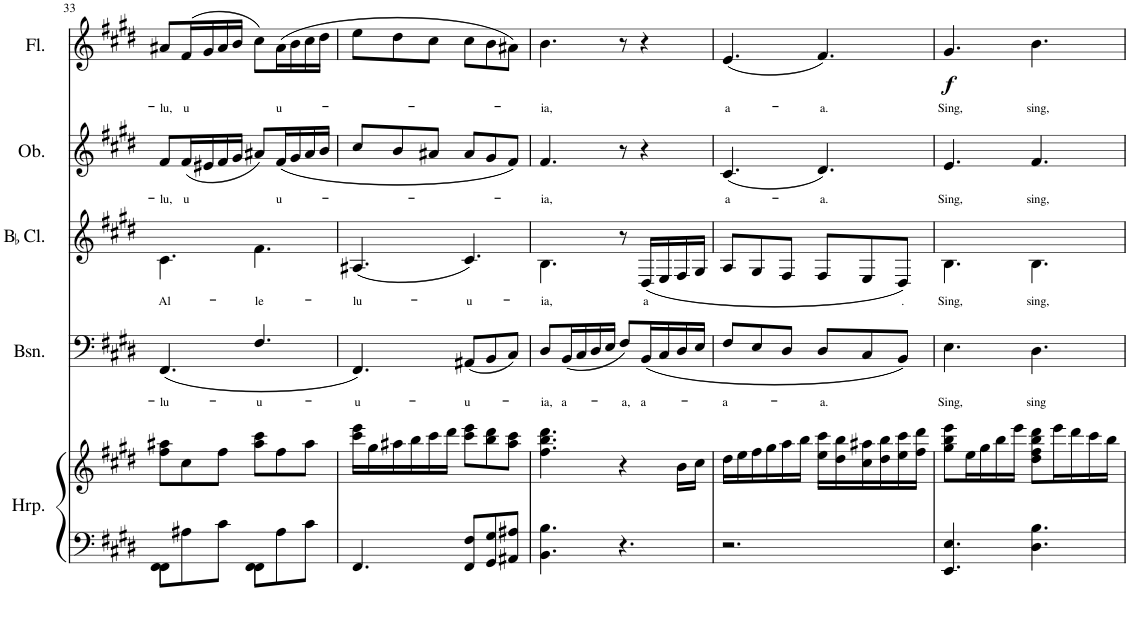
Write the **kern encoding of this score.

**kern	**kern	**kern	**text	**kern	**text	**kern	**text	**kern	**text	**dynam
*part5	*part5	*part4	*part4	*part3	*part3	*part2	*part2	*part1	*part1	*part1
*staff6	*staff5	*staff4	*staff4	*staff3	*staff3	*staff2	*staff2	*staff1	*staff1	*staff1
*I"Harp	*	*I"Bassoon	*	*I"BaccidentalFlat Clarinet	*	*I"Oboe	*	*I"Flute	*	*
*I'Hrp.	*	*I'Bsn.	*	*I'BaccidentalFlat Cl.	*	*I'Ob.	*	*I'Fl.	*	*
!!LO:PB:g=z
*clefF4	*clefG2	*clefF4	*	*clefG2	*	*clefG2	*	*clefG2	*	*
*	*	*	*	*ITrd1c2	*	*	*	*	*	*
*k[f#c#g#d#]	*k[f#c#g#d#]	*k[f#c#g#d#]	*	*k[f#c#g#d#]	*	*k[f#c#g#d#]	*	*k[f#c#g#d#]	*	*
*M6/8	*M6/8	*M6/8	*	*M6/8	*	*M6/8	*	*M6/8	*	*
=33	=33	=33	=33	=33	=33	=33	=33	=33	=33	=33
*^	*	*	*	*	*	*	*	*	*	*
!	!	!	!	!LO:LY:b	!	!LO:LY:b	!	!LO:LY:b	!	!LO:LY:b	!
4.FF#\	8FF#\L	8ff#\ 8aa#X\L	(4.FF#/	-lu-	4.c#\	Al-	8f#/L	-lu,	8a#X/L	-lu,	.
!	!	!	!	!	!	!	!	!LO:LY:b	!	!LO:LY:b	!
.	8A#X\	8cc#\	.	.	.	.	(16f#/L	u	(16f#/L	u	.
.	.	.	.	.	.	.	16e#X/	.	16g#/	.	.
.	8c#\J	8ff#\J	.	.	.	.	16f#/	.	16a#/	.	.
.	.	.	.	.	.	.	16g#/JJ	.	16b/JJ	.	.
!	!	!	!	!LO:LY:b	!	!LO:LY:b	!	!	!	!	!
4.FF#\	8FF#\L	8aa#\ 8ccc#\L	4.F#/	-u-	4.f#\	-le-	8a#X/L)	.	8cc#\L)	.	.
!	!	!	!	!	!	!	!	!LO:LY:b	!	!LO:LY:b	!
.	8A#\	8ff#\	.	.	.	.	(16f#/L	u-	(16a#\L	u-	.
.	.	.	.	.	.	.	16g#/	.	16b\	.	.
.	8c#\J	8aa#\J	.	.	.	.	16a#/	.	16cc#\	.	.
.	.	.	.	.	.	.	16b/JJ	.	16dd#\JJ	.	.
*v	*v	*	*	*	*	*	*	*	*	*	*
=34	=34	=34	=34	=34	=34	=34	=34	=34	=34	=34
!	!	!	!LO:LY:b	!	!LO:LY:b	!	!	!	!	!
4.FF#/	16ccc#\ 16eee\LL	4.FF#/)	-u-	(4.A#X/	-lu-	8cc#/L	.	8ee\L	.	.
.	16gg#\	.	.	.	.	.	.	.	.	.
.	16aa#X\	.	.	.	.	8b/	.	8dd#\	.	.
.	16bb\	.	.	.	.	.	.	.	.	.
.	16ccc#\	.	.	.	.	8a#X/J	.	8cc#\J	.	.
.	16ddd#\JJ	.	.	.	.	.	.	.	.	.
!	!	!	!LO:LY:b	!	!LO:LY:b	!	!	!	!	!
8FF#/ 8F#/L	8ccc#\ 8eee\L	(8AA#X/L	-u-	4.c#/)	-u-	8a#/L	.	8cc#\L	.	.
8GG#/ 8G#/	8bb\ 8ddd#\	8BB/	.	.	.	8g#/	.	8b\	.	.
8AA#X/ 8A#X/J	8aa#\ 8ccc#\J	8C#/J)	.	.	.	8f#/J)	.	8a#X\J)	.	.
=35	=35	=35	=35	=35	=35	=35	=35	=35	=35	=35
!	!	!	!LO:LY:b	!	!LO:LY:b	!	!LO:LY:b	!	!LO:LY:b	!
4.BB\ 4.B\	4.ff#\ 4.bb\ 4.ddd#\	8D#/L	-ia,	4.B\	-ia,	4.f#/	-ia,	4.b\	ia,	.
!	!	!	!LO:LY:b	!	!	!	!	!	!	!
.	.	(16BB/L	a-	.	.	.	.	.	.	.
.	.	16C#/	.	.	.	.	.	.	.	.
.	.	16D#/	.	.	.	.	.	.	.	.
.	.	16E/JJ	.	.	.	.	.	.	.	.
!	!	!	!LO:LY:b	!	!	!	!	!	!	!
4.r	4r	8F#/L)	-a,	8r	.	8r	.	8r	.	.
!	!	!	!LO:LY:b	!	!LO:LY:b	!	!	!	!	!
.	.	(16BB/L	a-	(16D#/LL	a	4r	.	4r	.	.
.	.	16C#/	.	16E/	.	.	.	.	.	.
.	16b\LL	16D#/	.	16F#/	.	.	.	.	.	.
.	16cc#\JJ	16E/JJ	.	16G#/JJ	.	.	.	.	.	.
=36	=36	=36	=36	=36	=36	=36	=36	=36	=36	=36
!	!	!	!LO:LY:b	!	!	!	!LO:LY:b	!	!LO:LY:b	!
2.r	16dd#\LL	8F#/L	-a-	8A/L	.	(4.c#/	a-	(4.e/	a-	.
.	16ee\	.	.	.	.	.	.	.	.	.
.	16ff#\	8E/	.	8G#/	.	.	.	.	.	.
.	16gg#\	.	.	.	.	.	.	.	.	.
.	16aa\	8D#/J	.	8F#/J	.	.	.	.	.	.
.	16bb\JJ	.	.	.	.	.	.	.	.	.
!	!	!	!LO:LY:b	!	!	!	!LO:LY:b	!	!LO:LY:b	!
.	16ee\ 16ccc#\LL	8D#/L	-a.	8F#/L	.	4.d#/)	-a.	4.f#/)	-a.	.
.	16dd#\ 16bb\	.	.	.	.	.	.	.	.	.
.	16cc#\ 16aa#X\	8C#/	.	8E/	.	.	.	.	.	.
.	16dd#\ 16bb\	.	.	.	.	.	.	.	.	.
!	!	!	!	!	!LO:LY:b	!	!	!	!	!
.	16ee\ 16ccc#\	8BB/J)	.	8D#/J)	.	.	.	.	.	.
.	16ff#\ 16ddd#\JJ	.	.	.	.	.	.	.	.	.
=37	=37	=37	=37	=37	=37	=37	=37	=37	=37	=37
!	!	!	!LO:LY:b	!	!LO:LY:b	!	!LO:LY:b	!	!LO:LY:b	!LO:DY:b
4.EE/ 4.E/	8gg#\ 8bb\ 8eee\L	4.E\	Sing,	4.B\	Sing,	4.e/	Sing,	4.g#/	Sing,	f
.	16ee\L	.	.	.	.	.	.	.	.	.
.	16gg#\	.	.	.	.	.	.	.	.	.
.	16bb\	.	.	.	.	.	.	.	.	.
.	16eee\JJ	.	.	.	.	.	.	.	.	.
!	!	!	!LO:LY:b	!	!LO:LY:b	!	!LO:LY:b	!	!LO:LY:b	!
4.D#\ 4.B\	8dd#\ 8ff#\ 8bb\ 8ddd#\L	4.D#\	sing	4.B\	sing,	4.f#/	sing,	4.b\	sing,	.
.	16eee\L	.	.	.	.	.	.	.	.	.
.	16ddd#\	.	.	.	.	.	.	.	.	.
.	16ccc#\	.	.	.	.	.	.	.	.	.
.	16bb\JJ	.	.	.	.	.	.	.	.	.
=	=	=	=	=	=	=	=	=	=	=
*-	*-	*-	*-	*-	*-	*-	*-	*-	*-	*-
